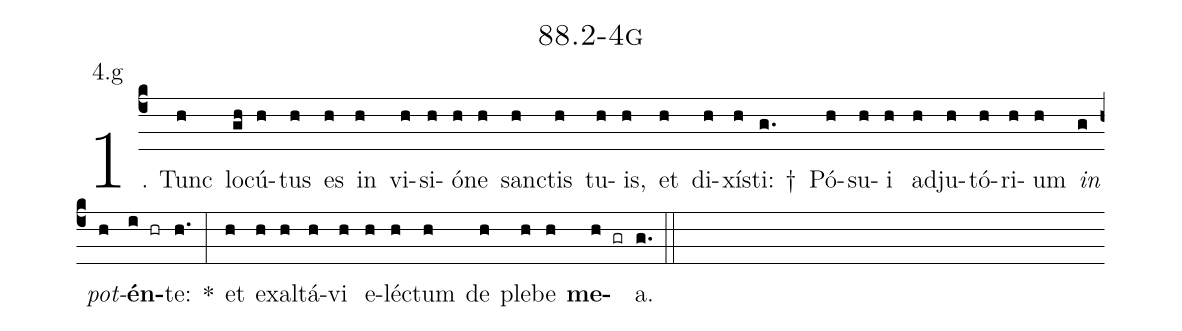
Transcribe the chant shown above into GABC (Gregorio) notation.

name: 88.2-4g;
annotation: 4.g;
%%
(c4)1. Tunc(h) lo(gh)cú(h)tus(h) es(h) in(h) vi(h)si(h)ó(h)ne(h) sanc(h)tis(h) tu(h)is,(h) et(h) di(h)xís(h)ti: †(g.) Pó(h)su(h)i(h) ad(h)ju(h)tó(h)ri(h)um(h) <i>in</i>(g) <i>pot</i>(h)<b>én</b>(i hr)te:(h.) *(:) et(h) ex(h)al(h)tá(h)vi(h) e(h)léc(h)tum(h) de(h) ple(h)be(h) <b>me</b>(h gr)a.(g.) (::)


%E(h) u(h) o(h) u(h) a(h) e.(g.) (::)
